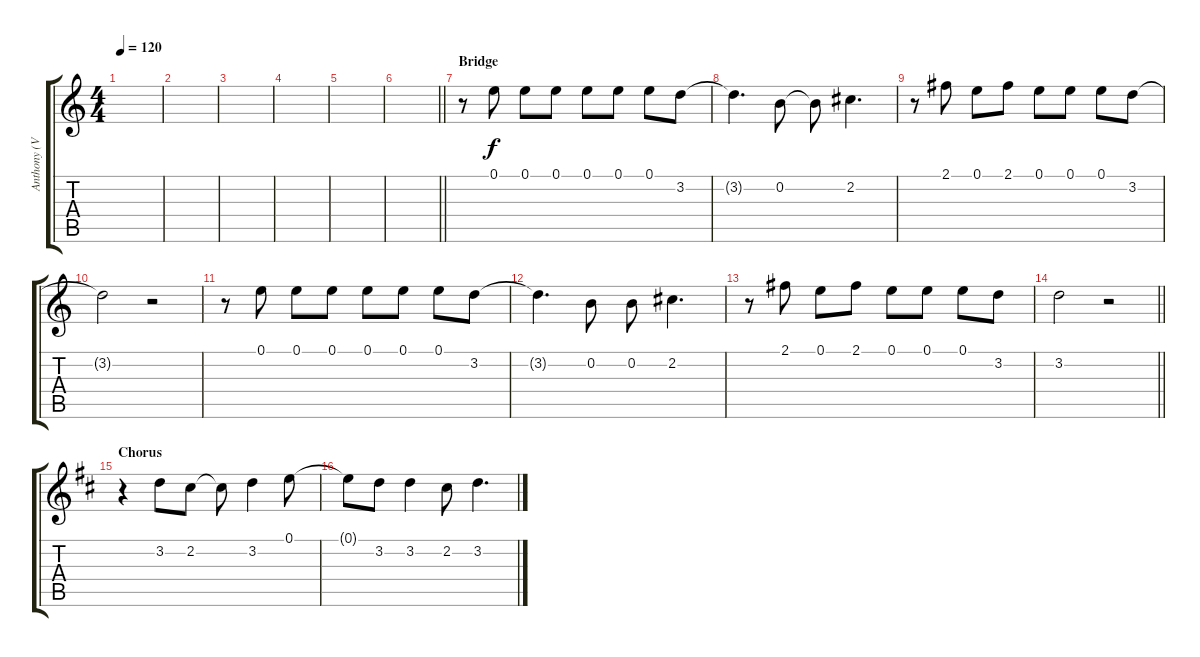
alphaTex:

\track ("Anthony (Vocals)" "Anthony (V") {instrument distortionguitar}
\staff {score tabs}
\tuning (E4 B3 G3 D3 A2 E2) {hide}
\ts (4 4)
\tempo 120
\clef g2
\ks c
|
|
|
|
|
\barLineRight lightlight
|
\section ("" "Bridge")
r.8 0.1.8 0.1.8 0.1.8 0.1.8 0.1.8 0.1.8 3.2.8 |
3.2{t}.4{d} 0.2.8 0.2{t}.8 2.2.4{d} |
r.8 2.1.8 0.1.8 2.1.8 0.1.8 0.1.8 0.1.8 3.2.8 |
3.2{t}.2 r.2 |
r.8 0.1.8 0.1.8 0.1.8 0.1.8 0.1.8 0.1.8 3.2.8 |
3.2{t}.4{d} 0.2.8 0.2.8 2.2.4{d} |
r.8 2.1.8 0.1.8 2.1.8 0.1.8 0.1.8 0.1.8 3.2.8 |
\barLineRight lightlight
3.2.2 r.2 |
\section ("" "Chorus")
\ks d
r.4 3.2.8 2.2.8 2.2{t}.8 3.2.4 0.1.8 |
0.1{t}.8 3.2.8 3.2.4 2.2.8 3.2.4{d}
